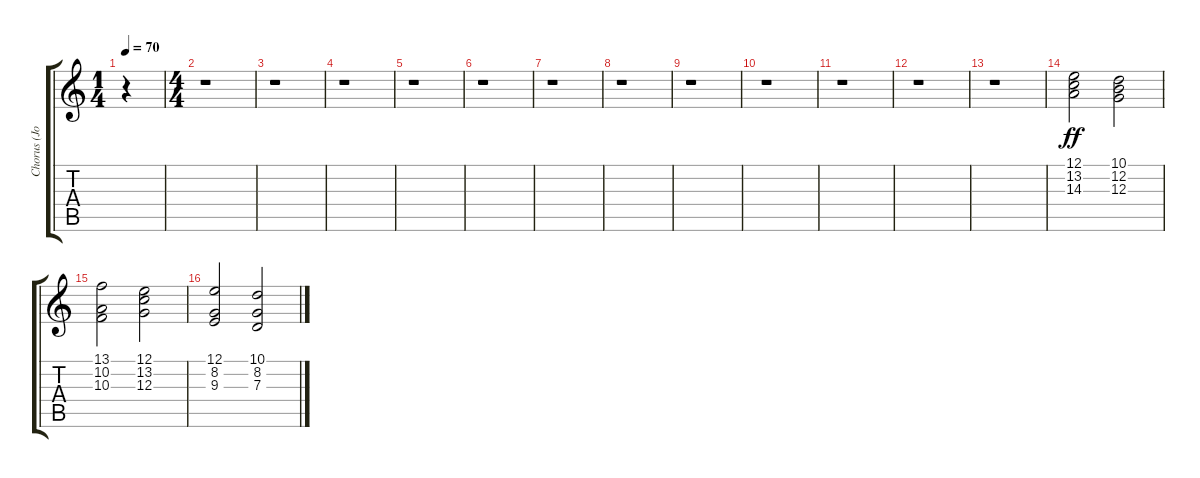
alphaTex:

\track ("Chorus (John, George)" "Chorus (Jo") {instrument synthvoice}
\staff {score tabs}
\tuning (E4 B3 G3 D3 A2 E2) {hide}
\ts (1 4)
\tempo 70
\clef g2
\ks c
r.4{dy ff instrument synthvoice} |
\ts (4 4)
r.1 |
r.1 |
r.1 |
r.1 |
r.1 |
r.1 |
r.1 |
r.1 |
r.1 |
r.1 |
r.1 |
r.1 |
(12.1 13.2 14.3).2 (10.1 12.2 12.3).2 |
(13.1 10.2 10.3).2 (12.1 13.2 12.3).2 |
(12.1 8.2 9.3).2 (10.1 8.2 7.3).2
